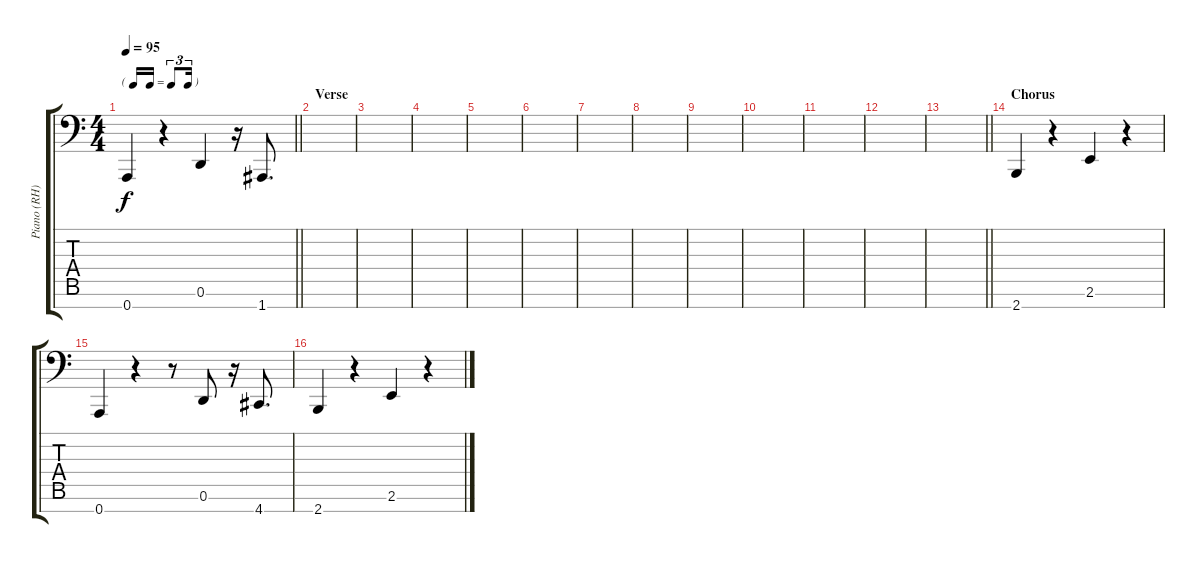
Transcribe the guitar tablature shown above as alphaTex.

\track ("Piano (RH)" "Piano (RH)") {instrument acousticgrandpiano}
\staff {score tabs}
\tuning (D4 A3 F3 C3 A2 D2 A1) {hide}
\ts (4 4)
\tf triplet16th
\tempo 95
\clef f4
\barLineRight lightlight
\ks c
0.7.4{dy f} r.4 0.6.4 r.16 1.7.8{d} |
\section ("" "Verse")
|
|
|
|
|
|
|
|
|
|
|
\barLineRight lightlight
|
\section ("" "Chorus")
2.7.4 r.4 2.6.4 r.4 |
0.7.4 r.4 r.8 0.6.8 r.16 4.7.8{d} |
2.7.4 r.4 2.6.4 r.4
